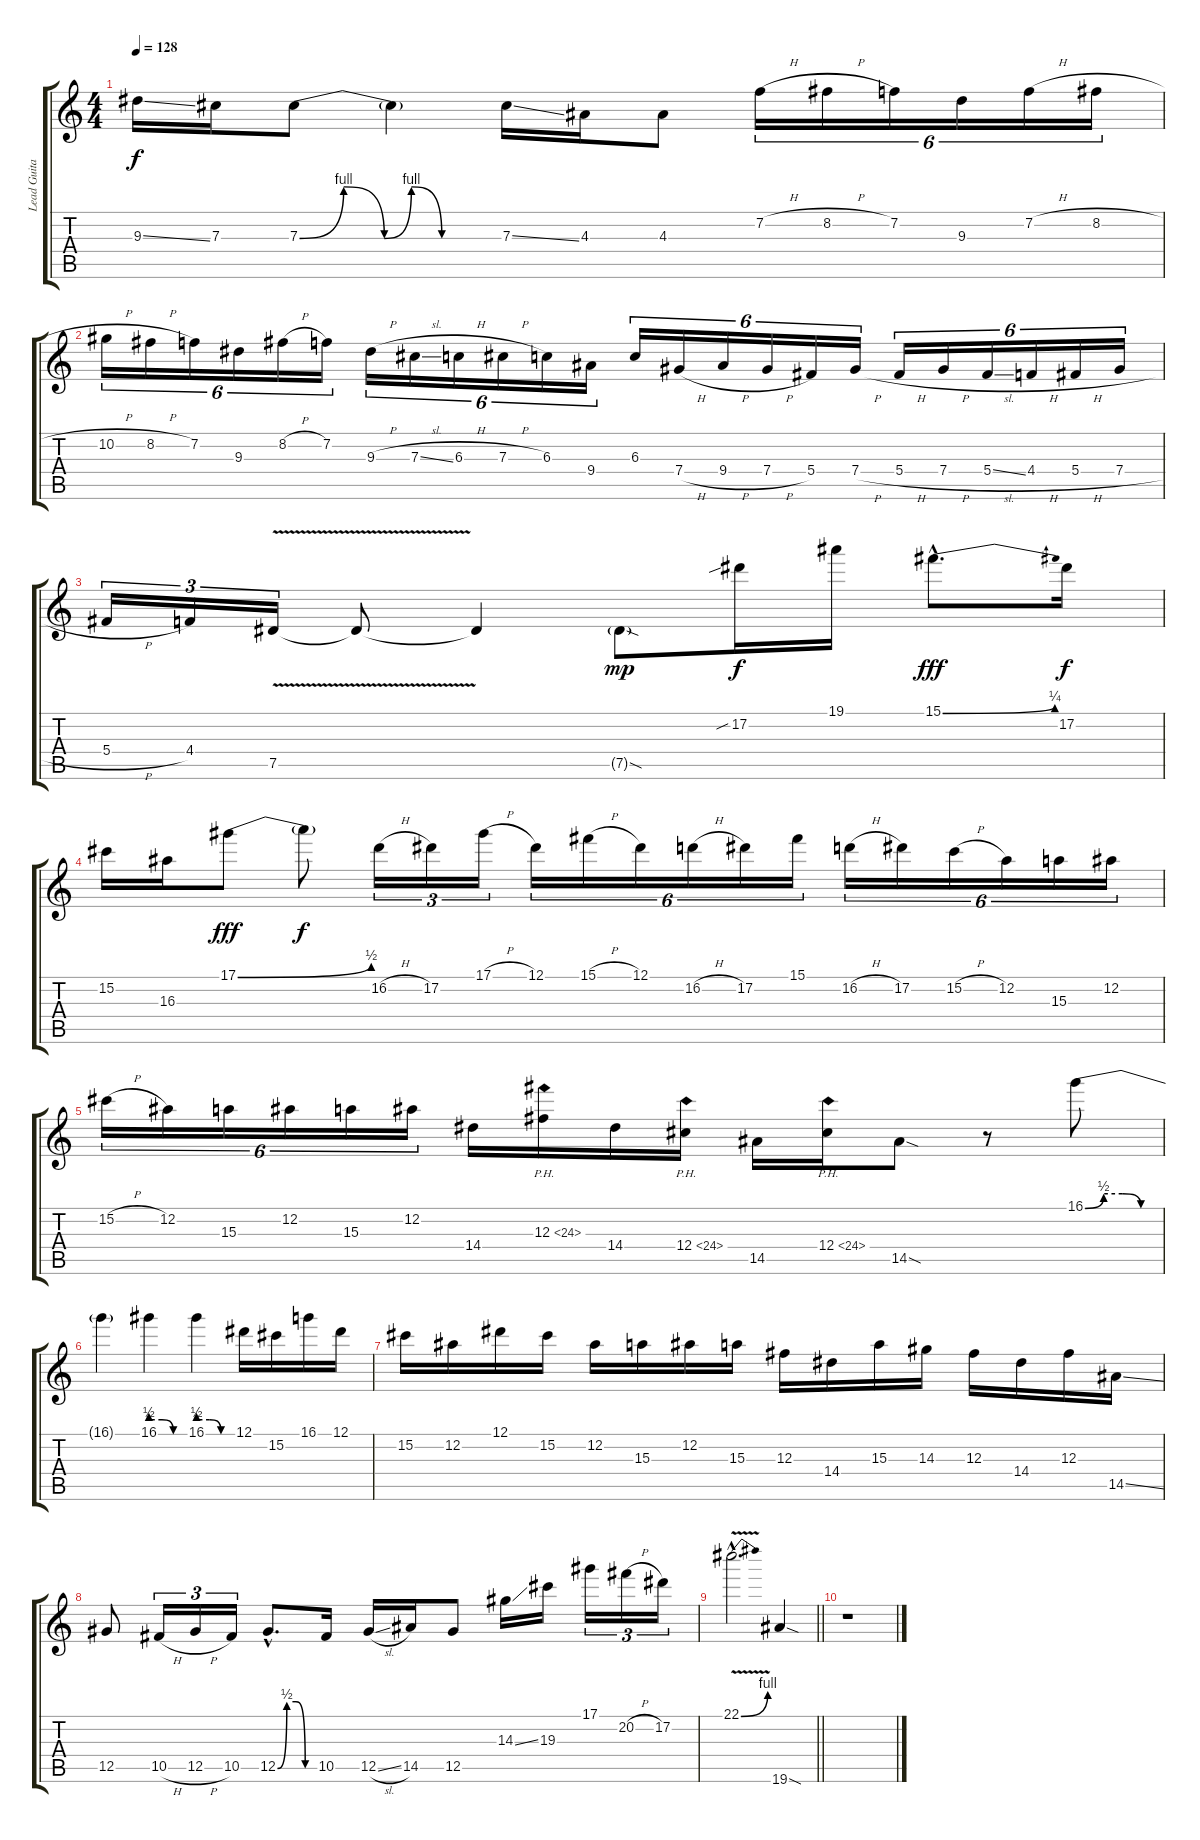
\track ("Lead Guitar [Warren DeMartini]" "Lead Guita") {instrument distortionguitar}
\staff {score tabs}
\tuning (Eb4 Bb3 Gb3 Db3 Ab2 Eb2) {hide}
\ts (4 4)
\tempo 128
\clef g2
\ks c
9.3{ss}.16{dy f} 7.3.16 7.3{be (custom 0 0 13 4 25 0 33 4 42 0 60 0)}.8 7.3{t}.4 7.3{ss}.16 4.3.16 4.3.8 7.2{h}.16{tu (6 4)} 8.2{h}.16{tu (6 4)} 7.2.16{tu (6 4)} 9.3.16{tu (6 4)} 7.2{h}.16{tu (6 4)} 8.2{h}.16{tu (6 4)} |
10.2{h}.16{tu (6 4)} 8.2{h}.16{tu (6 4)} 7.2.16{tu (6 4)} 9.3.16{tu (6 4)} 8.2{h}.16{tu (6 4)} 7.2.16{tu (6 4)} 9.3{h}.16{tu (6 4)} 7.3{sl}.16{tu (6 4)} 6.3{h}.16{tu (6 4)} 7.3{h}.16{tu (6 4)} 6.3.16{tu (6 4)} 9.4.16{tu (6 4)} 6.3.16{tu (6 4)} 7.4{h}.16{tu (6 4)} 9.4{h}.16{tu (6 4)} 7.4{h}.16{tu (6 4)} 5.4.16{tu (6 4)} 7.4{h}.16{tu (6 4)} 5.4{h}.16{tu (6 4)} 7.4{h}.16{tu (6 4)} 5.4{sl}.16{tu (6 4)} 4.4{h}.16{tu (6 4)} 5.4{h}.16{tu (6 4)} 7.4{h}.16{tu (6 4)} |
5.4{h}.16{tu (3 2)} 4.4.16{tu (3 2)} 7.5{v}.16{tu (3 2)} 7.5{t}.8 7.5{t}.4 7.5{sod g}.8{dy mp} 17.2{sib}.16{dy f} 19.1.16 15.1{be (bend 0 0 60 1) hac}.8{d dy fff} 17.2.16{dy f} |
15.2.16 16.3.16 17.1{be (bend 0 0 60 2)}.8{dy fff} 17.1{t}.8{dy f} 16.2{h}.16{tu (3 2)} 17.2.16{tu (3 2)} 17.1{h}.16{tu (3 2)} 12.1.16{tu (6 4)} 15.1{h}.16{tu (6 4)} 12.1.16{tu (6 4)} 16.2{h}.16{tu (6 4)} 17.2.16{tu (6 4)} 15.1.16{tu (6 4)} 16.2{h}.16{tu (6 4)} 17.2.16{tu (6 4)} 15.2{h}.16{tu (6 4)} 12.2.16{tu (6 4)} 15.3.16{tu (6 4)} 12.2.16{tu (6 4)} |
15.2{h}.16{tu (6 4)} 12.2.16{tu (6 4)} 15.3.16{tu (6 4)} 12.2.16{tu (6 4)} 15.3.16{tu (6 4)} 12.2.16{tu (6 4)} 14.4.16 12.3{ph 12}.16 14.4.16 12.4{ph 12}.16 14.5.16 12.4{ph 12}.16 14.5{sod}.8 r.8 16.1{be (custom 0 0 15 2 30 2 45 0 60 0)}.8 |
16.1{t}.4 16.1{be (custom 0 2 20 2 40 0 60 0)}.4 16.1{be (custom 0 2 20 2 40 0 60 0)}.4 12.1.16 15.2.16 16.1.16 12.1.16 |
15.2.16 12.2.16 12.1.16 15.2.16 12.2.16 15.3.16 12.2.16 15.3.16 12.3.16 14.4.16 15.3.16 14.3.16 12.3.16 14.4.16 12.3.16 14.5{ss}.16 |
12.5.8 10.5{h}.16{tu (3 2)} 12.5{h}.16{tu (3 2)} 10.5.16{tu (3 2)} 12.5{be (custom 0 0 15 2 30 2 45 0 60 0) hac}.8{d} 10.5.16 12.5{sl}.16 14.5.16 12.5.8 14.3{ss}.16 19.3.16 17.1.16{tu (3 2)} 20.2{h}.16{tu (3 2)} 17.2.16{tu (3 2)} |
\barLineRight lightlight
22.1{be (bend 0 0 60 4) v hac}.2{d} 19.6{sod}.4 |
r.1
